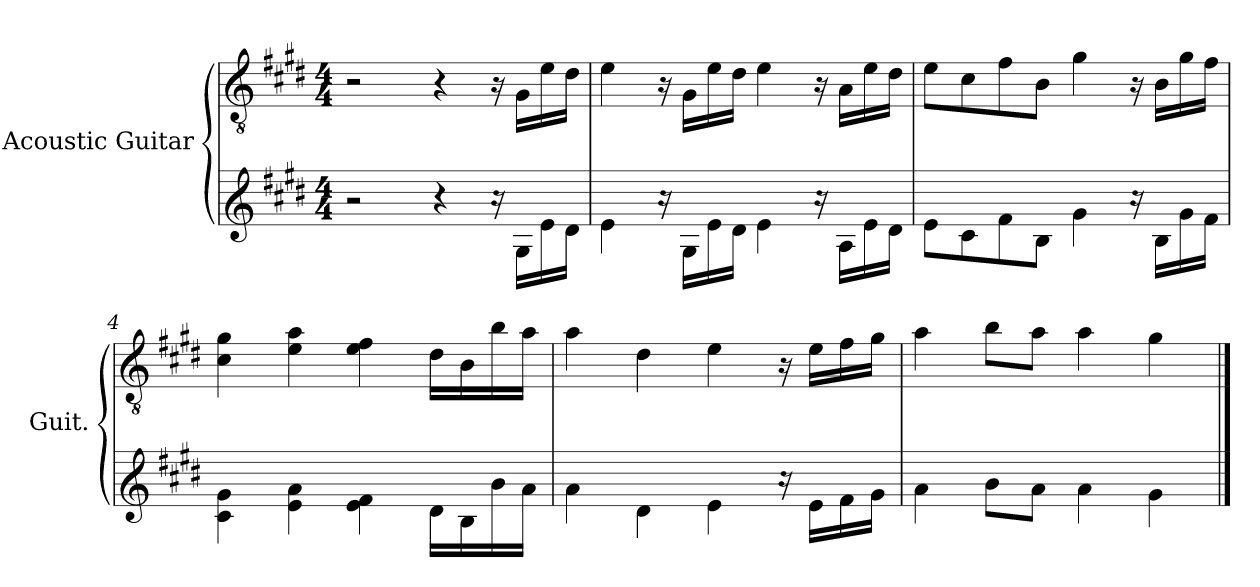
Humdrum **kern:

**kern	**kern
*part1	*part1
*staff2	*staff1
*I"Acoustic Guitar	*
*I'Guit.	*
*stria6	*
*	*clefGv2
*k[f#c#g#d#]	*k[f#c#g#d#]
*M4/4	*M4/4
*MM60	*MM60
=1	=1
2r	2r
4r	4r
16r	16r
16G#\LL	16G#\LL
16e\	16e\
16d#\JJ	16d#\JJ
=2	=2
4e\	4e\
16r	16r
16G#\LL	16G#\LL
16e\	16e\
16d#\JJ	16d#\JJ
4e\	4e\
16r	16r
16A\LL	16A\LL
16e\	16e\
16d#\JJ	16d#\JJ
=3	=3
8e\L	8e\L
8c#\	8c#\
8f#\	8f#\
8B\J	8B\J
4g#\	4g#\
16r	16r
16B\LL	16B\LL
16g#\	16g#\
16f#\JJ	16f#\JJ
!!LO:LB:g=z
=4	=4
4c#\ 4g#\	4c#\ 4g#\
4e\ 4a\	4e\ 4a\
4e\ 4f#\	4e\ 4f#\
16d#\LL	16d#\LL
16B\	16B\
16b\	16b\
16a\JJ	16a\JJ
=5	=5
4a\	4a\
4d#\	4d#\
4e\	4e\
16r	16r
16e\LL	16e\LL
16f#\	16f#\
16g#\JJ	16g#\JJ
=6	=6
4a\	4a\
8b\L	8b\L
8a\J	8a\J
4a\	4a\
4g#\	4g#\
==	==
*-	*-
